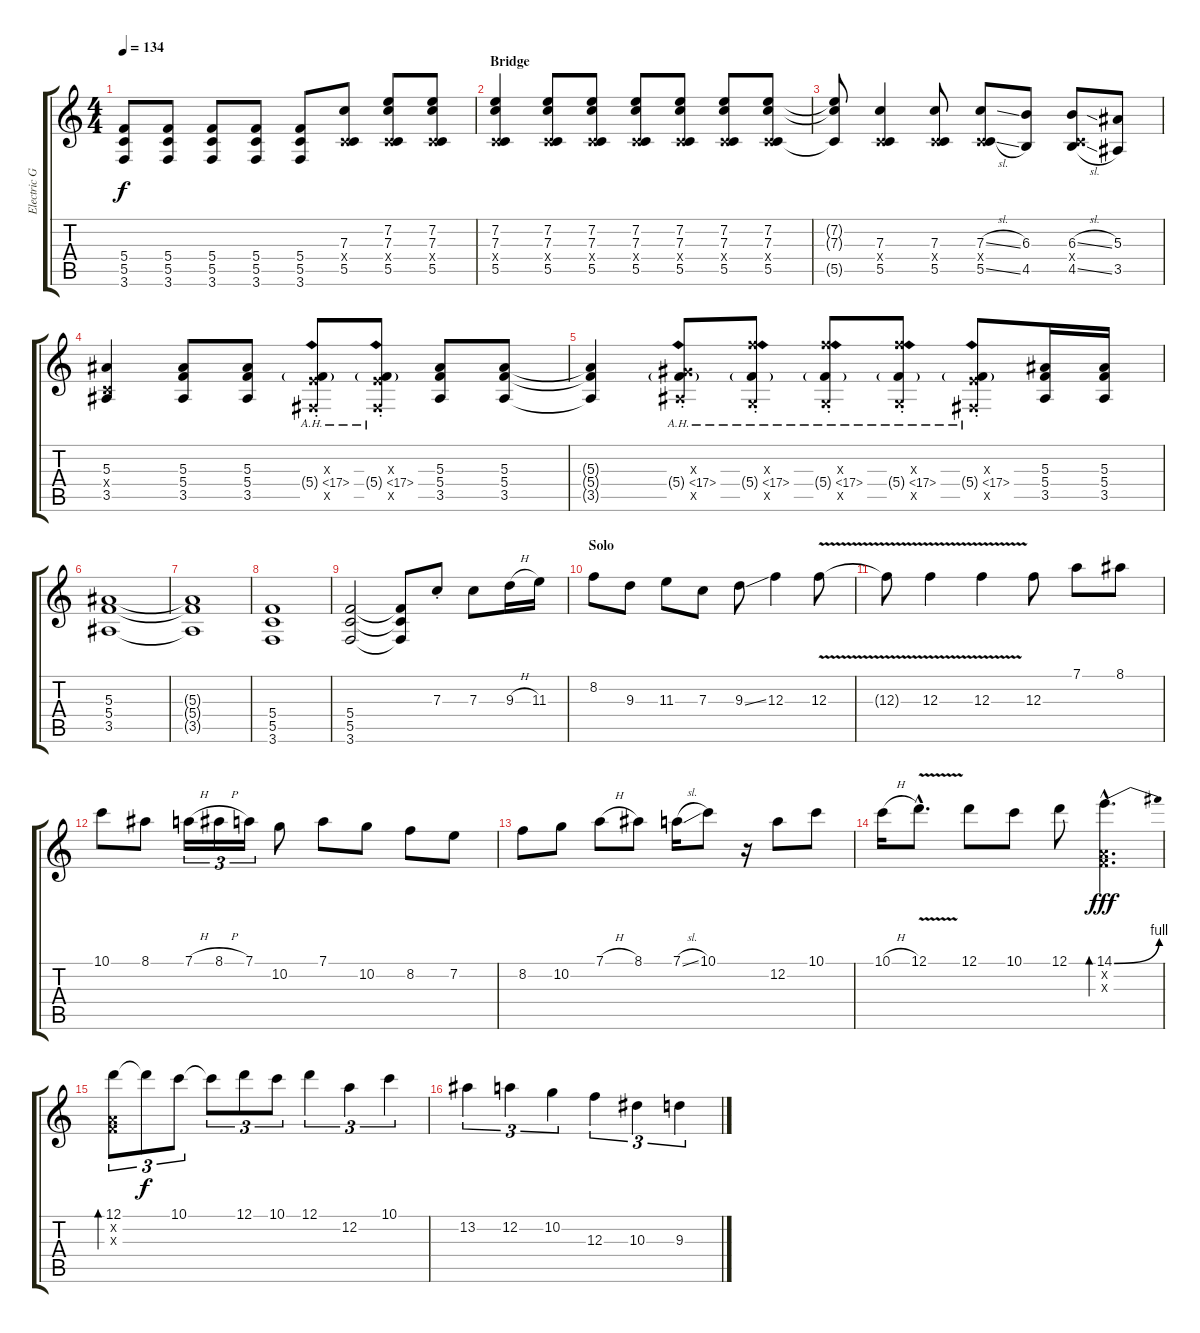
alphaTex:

\track ("Electric Guitar 1 (James)" "Electric G") {instrument distortionguitar}
\staff {score tabs}
\tuning (D4 A3 F3 C3 G2 D2) {hide}
\ts (4 4)
\tempo 134
\clef g2
\ks c
(5.4 5.5 3.6).8{dy f} (5.4 5.5 3.6).8 (5.4 5.5 3.6).8 (5.4 5.5 3.6).8 (5.4 5.5 3.6).8 (7.3 0.4{x} 5.5).8 (7.2 7.3 0.4{x} 5.5).8 (7.2 7.3 0.4{x} 5.5).8 |
\section ("" "Bridge")
(7.2 7.3 0.4{x} 5.5).4 (7.2 7.3 0.4{x} 5.5).8 (7.2 7.3 0.4{x} 5.5).8 (7.2 7.3 0.4{x} 5.5).8 (7.2 7.3 0.4{x} 5.5).8 (7.2 7.3 0.4{x} 5.5).8 (7.2 7.3 0.4{x} 5.5).8 |
(7.2{t} 7.3{t} 5.5{t}).8 (7.3 0.4{x} 5.5).4 (7.3 0.4{x} 5.5).8 (7.3{sl} 0.4{x} 5.5{sl}).8 (6.3 4.5).8 (6.3{sl} 0.4{x} 4.5{sl}).8 (5.3 3.5).8 |
(5.3 0.4{x} 3.5).4 (5.3 5.4 3.5).8 (5.3 5.4 3.5).8 (-1.3{x} 5.4{ah 12 g st} -1.5{x}).8 (-1.3{x} 5.4{ah 12 g st} -1.5{x}).8 (5.3 5.4 3.5).8 (5.3 5.4 3.5).8 |
(5.3{t} 5.4{t} 3.5{t}).4 (3.3{x} 5.4{ah 12 g st} 3.5{x}).8 (12.3{x} 5.4{ah 12 g st} 0.5{x}).8 (12.3{x} 5.4{ah 12 g st} 0.5{x}).8 (12.3{x} 5.4{ah 12 g st} 0.5{x}).8 (-1.3{x} 5.4{ah 12 g st} -1.5{x}).8 (5.3 5.4 3.5).16 (5.3 5.4 3.5).16 |
(5.3 5.4 3.5).1 |
(5.3{t} 5.4{t} 3.5{t}).1 |
(5.4 5.5 3.6).1 |
(5.4 5.5 3.6).2 (5.4{t} 5.5{t} 3.6{t}).8 7.3{st}.8{volume 16} 7.3.8 9.3{h}.16 11.3.16 |
\section ("" "Solo")
8.2.8 9.3.8 11.3.8 7.3.8 9.3{ss}.8 12.3.4 12.3{v}.8 |
12.3{t}.8 12.3{v}.4 12.3{v}.4 12.3.8 7.1.8 8.1.8 |
10.1.8 8.1.8 7.1{h}.16{tu (3 2)} 8.1{h}.16{tu (3 2)} 7.1.16{tu (3 2)} 10.2.8 7.1.8 10.2.8 8.2.8 7.2.8 |
8.2.8 10.2.8 7.1{h}.8 8.1.8 7.1{sl}.16 10.1.8 r.16 12.2.8 10.1.8 |
10.1{h}.16 12.1{v hac}.8{d} 12.1.8 10.1.8 12.1.8 (14.1{be (bend 0 0 60 4) hac} 0.2{hac x} 0.3{hac x}).4{d bd 120 dy fff} |
(12.1 0.2{x} 0.3{x}).8{tu (3 2) bd 120} 12.1{t}.8{tu (3 2) dy f} 10.1.8{tu (3 2)} 10.1{t}.8{tu (3 2)} 12.1.8{tu (3 2)} 10.1.8{tu (3 2)} 12.1.4{tu (3 2)} 12.2.4{tu (3 2)} 10.1.4{tu (3 2)} |
13.2.4{tu (3 2)} 12.2.4{tu (3 2)} 10.2.4{tu (3 2)} 12.3.4{tu (3 2)} 10.3.4{tu (3 2)} 9.3.4{tu (3 2)}
